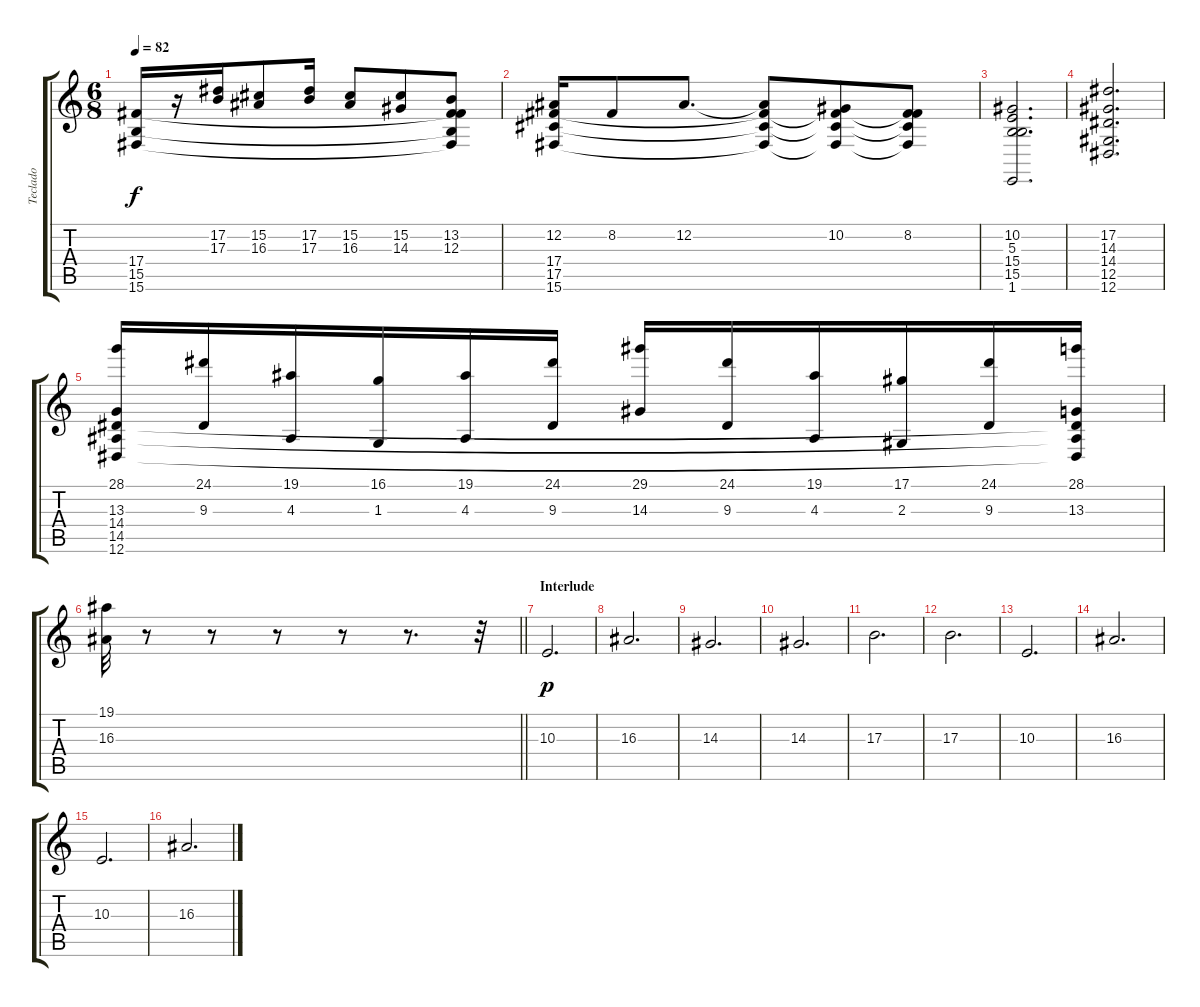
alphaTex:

\track ("Teclado" "Teclado") {instrument stringensemble1}
\staff {score tabs}
\tuning (Eb4 Bb3 Gb3 Db3 Ab2 Eb2) {hide}
\ts (6 8)
\tempo 82
\clef g2
\ks c
(17.4 15.5 15.6).16{dy f} r.16 (17.2 17.3).16 (15.2 16.3).8 (17.2 17.3).16 (15.2 16.3).8 (15.2 14.3).8 (13.2 12.3 17.4{t} 15.5{t} 15.6{t}).8 |
(12.2 17.4 17.5 15.6).16 8.2.8 12.2.8{d} (12.2{t} 17.4{t} 17.5{t} 15.6{t}).8 (10.2 17.4{t} 17.5{t} 15.6{t}).8 (8.2 17.4{t} 17.5{t} 15.6{t}).8 |
(10.2 5.3 15.4 15.5 1.6).2{d} |
(17.2 14.3 14.4 12.5 12.6).2{d} |
(28.1 13.3 14.4 14.5 12.6).16 (24.1 9.3).16 (19.1 4.3).16 (16.1 1.3).16 (19.1 4.3).16 (24.1 9.3).16 (29.1 14.3).16 (24.1 9.3).16 (19.1 4.3).16 (17.1 2.3).16 (24.1 9.3).16 (28.1 13.3 14.4{t} 14.5{t} 12.6{t}).16 |
\barLineRight lightlight
(19.1 16.3).32 r.8 r.8 r.8 r.8 r.8{d} r.32 |
\section ("" "Interlude")
10.3.2{d dy p} |
16.3.2{d} |
14.3.2{d} |
14.3.2{d} |
17.3.2{d} |
17.3.2{d} |
10.3.2{d} |
16.3.2{d} |
10.3.2{d} |
16.3.2{d}
